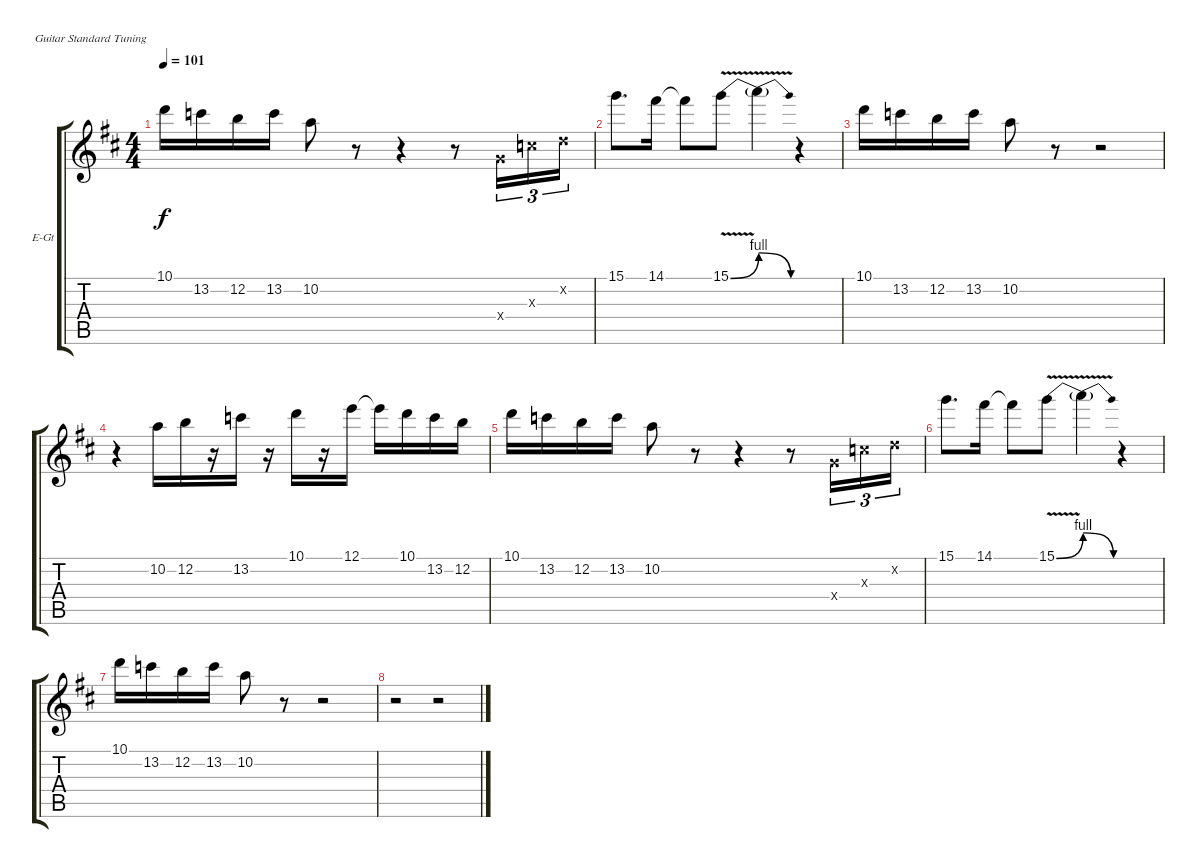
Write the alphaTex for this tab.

\bracketExtendMode groupsimilarinstruments
\firstSystemTrackNameOrientation horizontal
\otherSystemsTrackNameOrientation horizontal
\track ("Guitar 2" "E-Gt") {instrument overdrivenguitar}
\staff {score tabs}
\tuning (E4 B3 G3 D3 A2 E2)
\ts (4 4)
\tempo 101
\clef g2
\ks d
10.1.16{dy f} 13.2.16 12.2.16 13.2.16 10.2.8 r.8 r.4 r.8 5.4{x}.16{tu (3 2)} 5.3{x}.16{tu (3 2)} 3.2{x}.16{tu (3 2)} |
15.1.8{d} 14.1.16 14.1{t}.8 15.1{be (bend 0 0 60 4) v}.8 15.1{be (release 0 4 60 0) t}.4 r.4 |
10.1.16 13.2.16 12.2.16 13.2.16 10.2.8 r.8 r.2 |
r.4 10.2.16 12.2.16 r.16 13.2.16 r.16 10.1.16 r.16 12.1.16 12.1{t}.16 10.1.16 13.2.16 12.2.16 |
10.1.16 13.2.16 12.2.16 13.2.16 10.2.8 r.8 r.4 r.8 5.4{x}.16{tu (3 2)} 5.3{x}.16{tu (3 2)} 3.2{x}.16{tu (3 2)} |
15.1.8{d} 14.1.16 14.1{t}.8 15.1{be (bend 0 0 60 4) v}.8 15.1{be (release 0 4 60 0) t}.4 r.4 |
10.1.16 13.2.16 12.2.16 13.2.16 10.2.8 r.8 r.2 |
r.2 r.2
